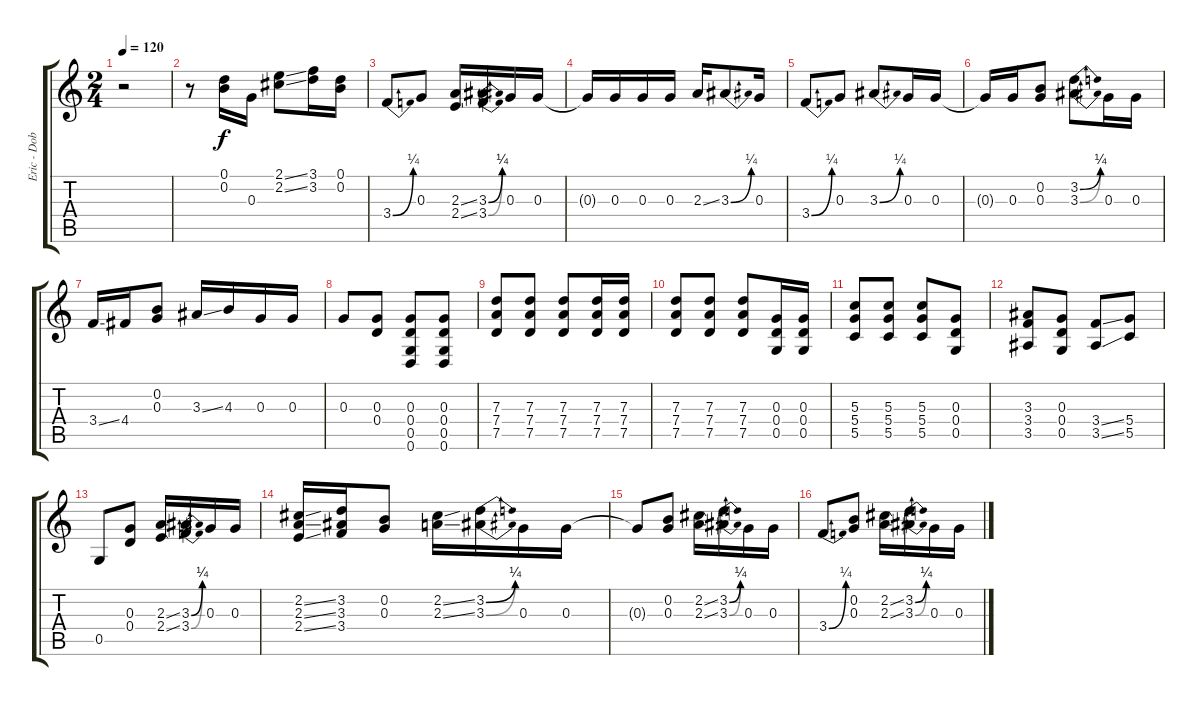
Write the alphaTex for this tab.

\track ("Eric - Dobro" "Eric - Dob") {instrument acousticguitarsteel}
\staff {score tabs}
\tuning (D4 B3 G3 D3 G2 D2) {hide}
\ts (2 4)
\tempo 120
\clef g2
\ks c
r.2{dy f instrument acousticguitarsteel} |
r.8 (0.1 0.2).16 0.3.16 (2.1{ss} 2.2{ss}).8 (3.1 3.2).16 (0.1 0.2).16 |
3.4{be (bend 0 0 60 1)}.8 0.3.8 (2.3{ss} 2.4{ss}).16 (3.3{be (bend 0 0 60 1)} 3.4{be (bend 0 0 60 1)}).16 0.3.16 0.3.16 |
0.3{t}.16 0.3.16 0.3.16 0.3.16 2.3{ss}.16 3.3{be (bend 0 0 60 1)}.8 0.3.16 |
3.4{be (bend 0 0 60 1)}.8 0.3.8 3.3{be (bend 0 0 60 1)}.8 0.3.16 0.3.16 |
0.3{t}.16 0.3.16 (0.2 0.3).8 (3.2{be (bend 0 0 60 1)} 3.3{be (bend 0 0 60 1)}).8 0.3.16 0.3.16 |
3.4{ss}.16 4.4.16 (0.2 0.3).8 3.3{ss}.16 4.3.16 0.3.16 0.3.16 |
0.3.8 (0.3 0.4).8 (0.3 0.4 0.5 0.6).8 (0.3 0.4 0.5 0.6).8 |
(7.3 7.4 7.5).8 (7.3 7.4 7.5).8 (7.3 7.4 7.5).8 (7.3 7.4 7.5).16 (7.3 7.4 7.5).16 |
(7.3 7.4 7.5).8 (7.3 7.4 7.5).8 (7.3 7.4 7.5).8 (0.3 0.4 0.5).16 (0.3 0.4 0.5).16 |
(5.3 5.4 5.5).8 (5.3 5.4 5.5).8 (5.3 5.4 5.5).8 (0.3 0.4 0.5).8 |
(3.3 3.4 3.5).8 (0.3 0.4 0.5).8 (3.4{ss} 3.5{ss}).8 (5.4 5.5).8 |
0.5.8 (0.3 0.4).8 (2.3{ss} 2.4{ss}).16 (3.3{be (bend 0 0 60 1)} 3.4{be (bend 0 0 60 1)}).16 0.3.16 0.3.16 |
(2.2{ss} 2.3{ss} 2.4{ss}).16 (3.2 3.3 3.4).16 (0.2 0.3).8 (2.2{ss} 2.3{ss}).16 (3.2{be (bend 0 0 60 1)} 3.3{be (bend 0 0 60 1)}).16 0.3.16 0.3.16 |
0.3{t}.8 (0.2 0.3).8 (2.2{ss} 2.3{ss}).16 (3.2{be (bend 0 0 60 1)} 3.3{be (bend 0 0 60 1)}).16 0.3.16 0.3.16 |
3.4{be (bend 0 0 60 1)}.8 (0.2 0.3).8 (2.2{ss} 2.3{ss}).16 (3.2{be (bend 0 0 60 1)} 3.3{be (bend 0 0 60 1)}).16 0.3.16 0.3.16
